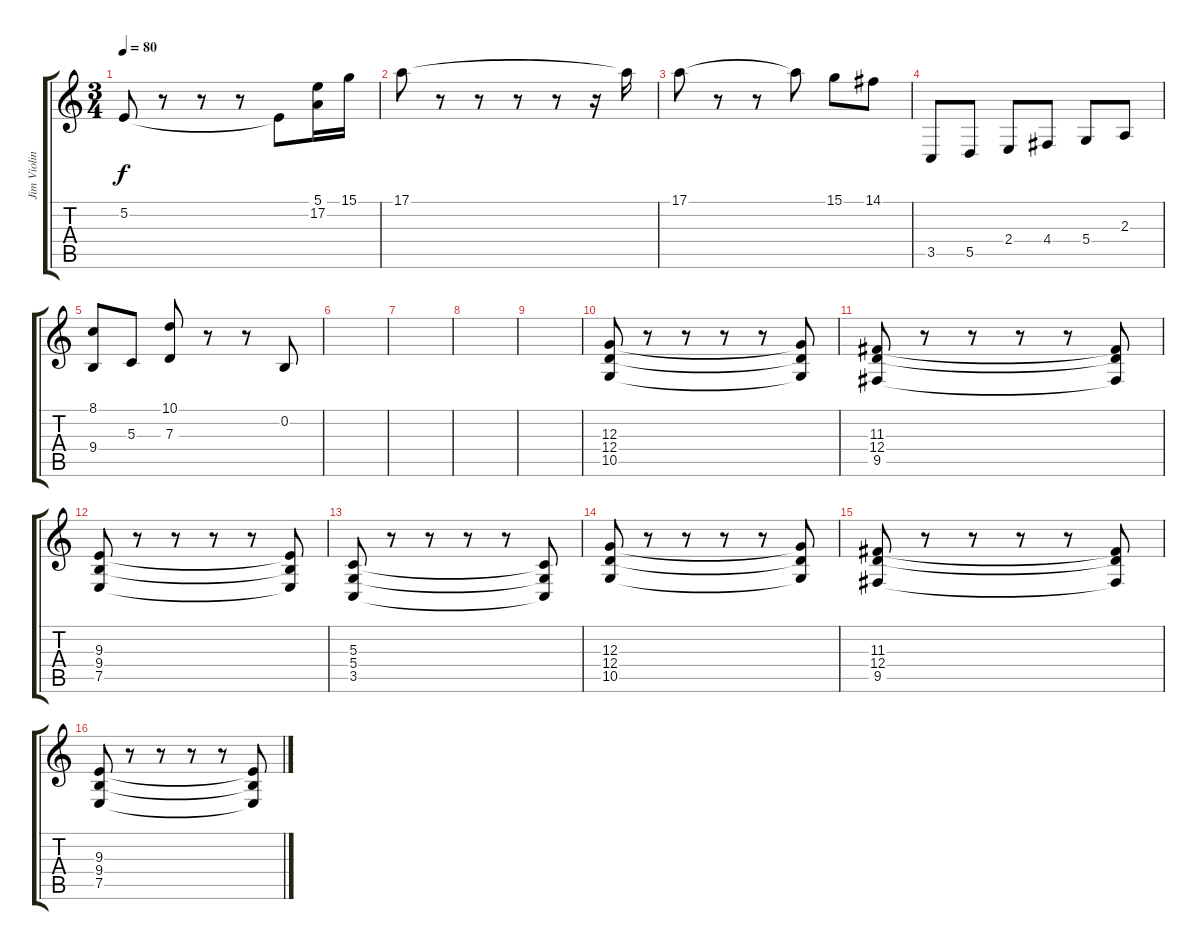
\track ("Jim Violin" "Jim Violin") {instrument stringensemble1}
\staff {score tabs}
\tuning (E4 B3 G3 D3 A2 E2) {hide}
\ts (3 4)
\tempo 80
\clef g2
\ks c
5.2.8{dy f} r.8 r.8 r.8 5.2{t}.8 (5.1{t} 17.2).16 15.1.16 |
17.1.8 r.8 r.8 r.8 r.8 r.16 17.1{t}.16 |
17.1.8 r.8 r.8 17.1{t}.8 15.1.8 14.1.8 |
3.5.8 5.5.8 2.4.8 4.4.8 5.4.8 2.3.8 |
(8.1 9.4).8 5.3.8 (10.1 7.3).8 r.8 r.8 0.2.8 |
|
|
|
|
(12.3 12.4 10.5).8 r.8 r.8 r.8 r.8 (12.3{t} 12.4{t} 10.5{t}).8 |
(11.3 12.4 9.5).8 r.8 r.8 r.8 r.8 (11.3{t} 12.4{t} 9.5{t}).8 |
(9.3 9.4 7.5).8 r.8 r.8 r.8 r.8 (9.3{t} 9.4{t} 7.5{t}).8 |
(5.3 5.4 3.5).8 r.8 r.8 r.8 r.8 (5.3{t} 5.4{t} 3.5{t}).8 |
(12.3 12.4 10.5).8 r.8 r.8 r.8 r.8 (12.3{t} 12.4{t} 10.5{t}).8 |
(11.3 12.4 9.5).8 r.8 r.8 r.8 r.8 (11.3{t} 12.4{t} 9.5{t}).8 |
(9.3 9.4 7.5).8 r.8 r.8 r.8 r.8 (9.3{t} 9.4{t} 7.5{t}).8
